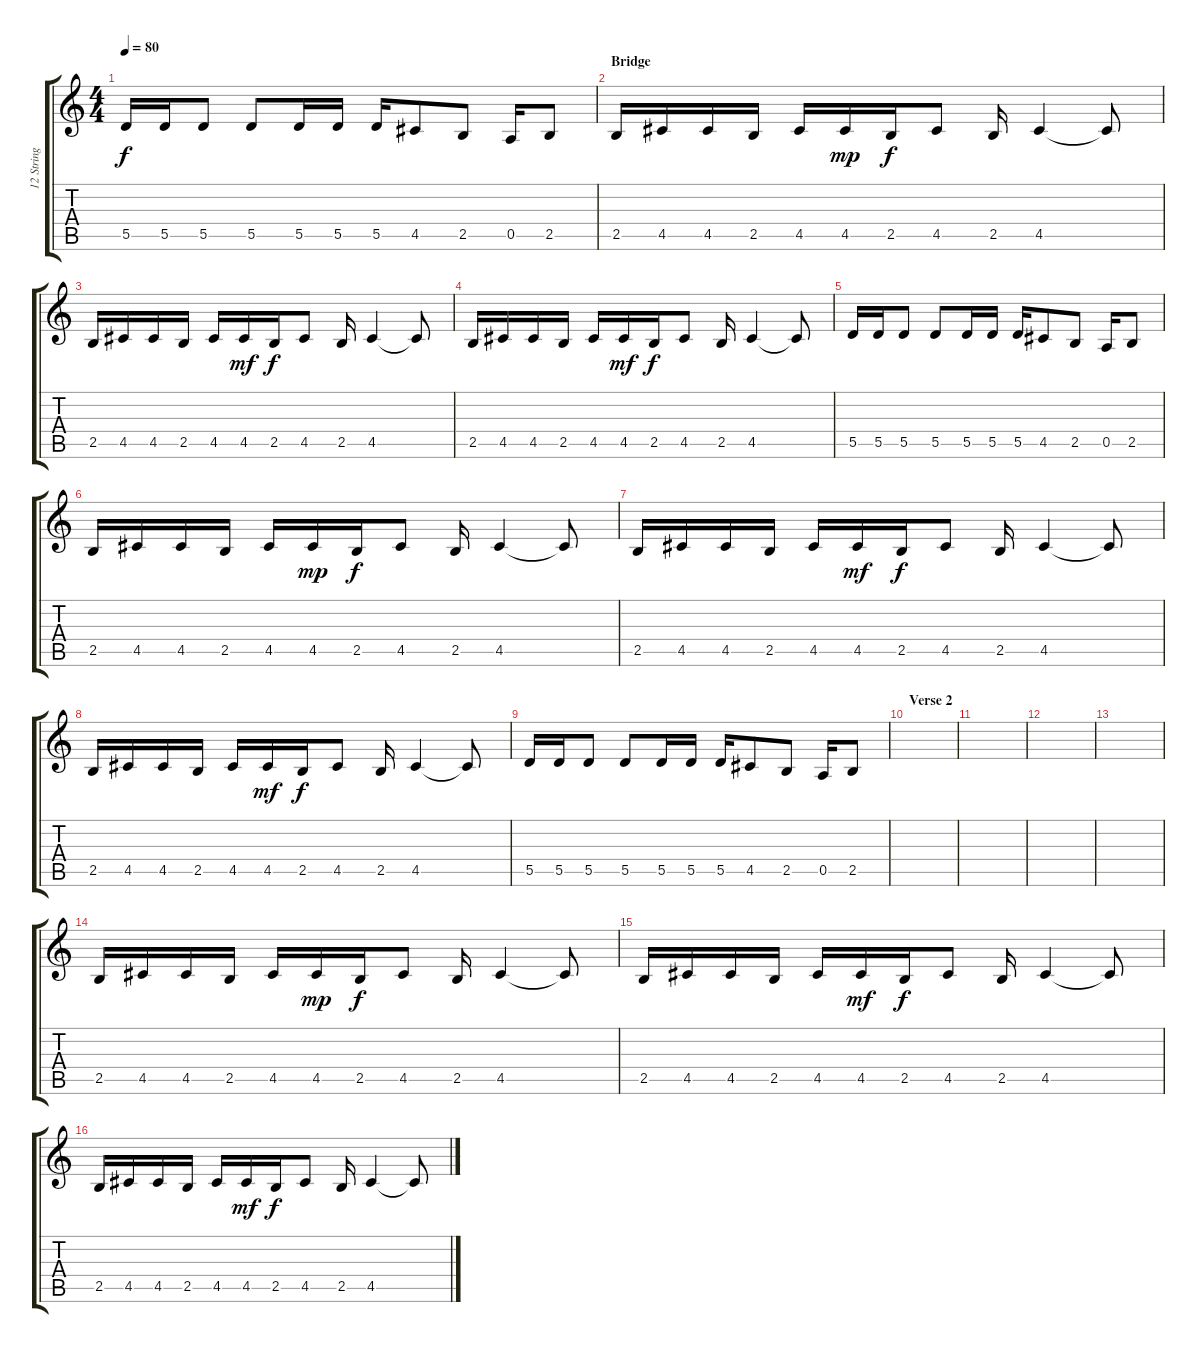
\track ("12 String" "12 String") {instrument acousticguitarsteel}
\staff {score tabs}
\tuning (E4 B3 G3 D3 A2 E2) {hide}
\ts (4 4)
\tempo 80
\clef g2
\ks c
5.5.16{dy f} 5.5.16 5.5.8 5.5.8 5.5.16 5.5.16 5.5.16 4.5.8 2.5.8 0.5.16 2.5.8 |
\section ("" "Bridge")
2.5.16{volume 13} 4.5.16 4.5.16 2.5.16 4.5.16 4.5.16{dy mp} 2.5.16{dy f} 4.5.8 2.5.16 4.5.4 4.5{t}.8 |
2.5.16 4.5.16 4.5.16 2.5.16 4.5.16 4.5.16{dy mf} 2.5.16{dy f} 4.5.8 2.5.16 4.5.4 4.5{t}.8 |
2.5.16 4.5.16 4.5.16 2.5.16 4.5.16 4.5.16{dy mf} 2.5.16{dy f} 4.5.8 2.5.16 4.5.4 4.5{t}.8 |
5.5.16 5.5.16 5.5.8 5.5.8 5.5.16 5.5.16 5.5.16 4.5.8 2.5.8 0.5.16 2.5.8 |
2.5.16 4.5.16 4.5.16 2.5.16 4.5.16 4.5.16{dy mp} 2.5.16{dy f} 4.5.8 2.5.16 4.5.4 4.5{t}.8 |
2.5.16 4.5.16 4.5.16 2.5.16 4.5.16 4.5.16{dy mf} 2.5.16{dy f} 4.5.8 2.5.16 4.5.4 4.5{t}.8 |
2.5.16 4.5.16 4.5.16 2.5.16 4.5.16 4.5.16{dy mf} 2.5.16{dy f} 4.5.8 2.5.16 4.5.4 4.5{t}.8 |
5.5.16 5.5.16 5.5.8 5.5.8 5.5.16 5.5.16 5.5.16 4.5.8 2.5.8 0.5.16 2.5.8 |
\section ("" "Verse 2")
|
|
|
|
2.5.16{volume 10} 4.5.16 4.5.16 2.5.16 4.5.16 4.5.16{dy mp} 2.5.16{dy f} 4.5.8 2.5.16 4.5.4 4.5{t}.8 |
2.5.16 4.5.16 4.5.16 2.5.16 4.5.16 4.5.16{dy mf} 2.5.16{dy f} 4.5.8 2.5.16 4.5.4 4.5{t}.8 |
2.5.16 4.5.16 4.5.16 2.5.16 4.5.16 4.5.16{dy mf} 2.5.16{dy f} 4.5.8 2.5.16 4.5.4 4.5{t}.8
